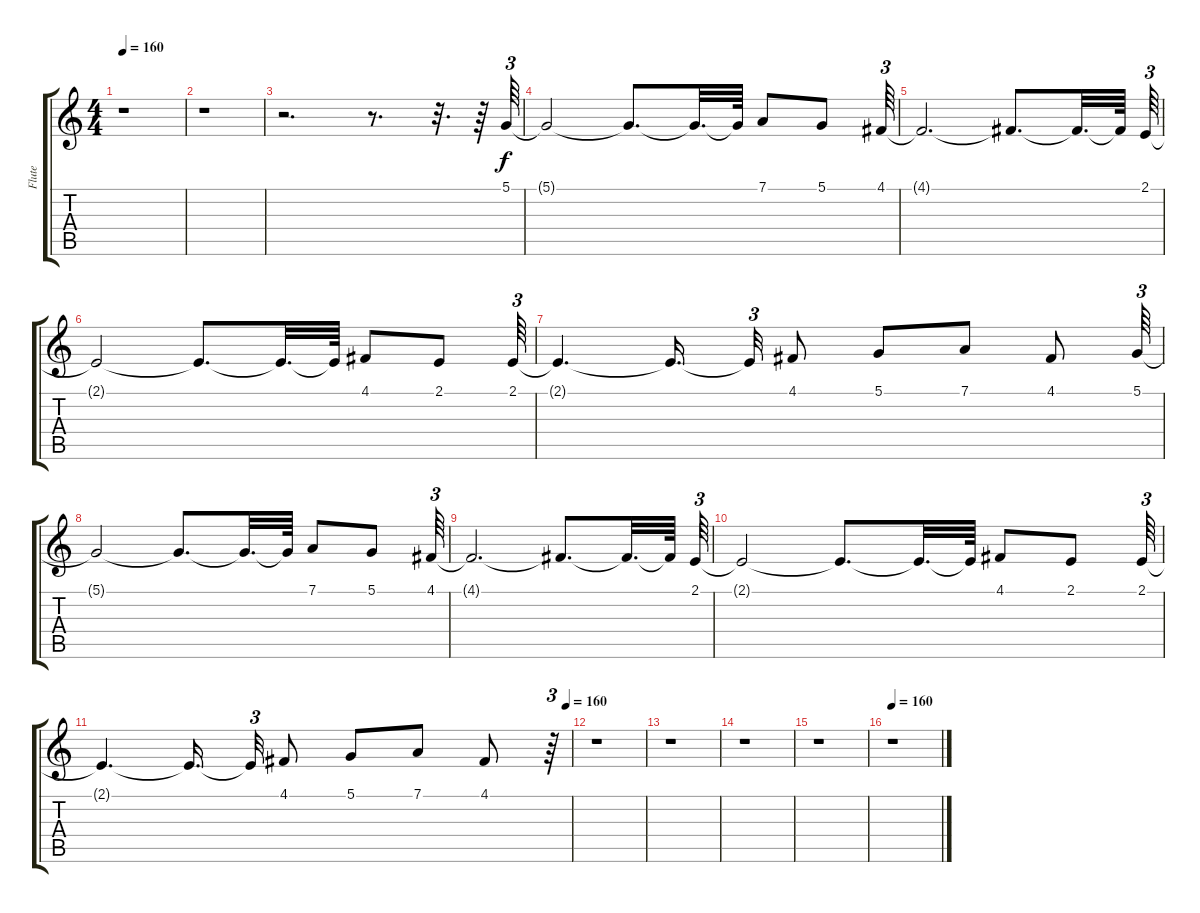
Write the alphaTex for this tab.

\track ("Flute" "Flute") {instrument frenchhorn}
\staff {score tabs}
\tuning (D4 A3 F3 C3 G2 D2) {hide}
\ts (4 4)
\tempo 160
\clef g2
\ks c
r.1{dy f} |
r.1 |
r.2{d} r.8{d} r.32{d} r.64 5.1.64{tu (3 2)} |
5.1{t}.2 5.1{t}.8{d} 5.1{t}.32{d} 5.1{t}.64 7.1.8 5.1.8 4.1.64{tu (3 2)} |
4.1{t}.2{d} 4.1{t}.8{d} 4.1{t}.32{d} 4.1{t}.64 2.1.64{tu (3 2)} |
2.1{t}.2 2.1{t}.8{d} 2.1{t}.32{d} 2.1{t}.64 4.1.8 2.1.8 2.1.64{tu (3 2)} |
2.1{t}.4{d} 2.1{t}.16{d beam splitsecondary} 2.1{t}.32{tu (3 2)} 4.1.8 5.1.8 7.1.8 4.1.8 5.1.64{tu (3 2)} |
5.1{t}.2 5.1{t}.8{d} 5.1{t}.32{d} 5.1{t}.64 7.1.8 5.1.8 4.1.64{tu (3 2)} |
4.1{t}.2{d} 4.1{t}.8{d} 4.1{t}.32{d} 4.1{t}.64 2.1.64{tu (3 2)} |
2.1{t}.2 2.1{t}.8{d} 2.1{t}.32{d} 2.1{t}.64 4.1.8 2.1.8 2.1.64{tu (3 2)} |
\tempo (160 0.9895833333333334)
2.1{t}.4{d} 2.1{t}.16{d beam splitsecondary} 2.1{t}.32{tu (3 2)} 4.1.8 5.1.8 7.1.8 4.1.8 r.64{tu (3 2)} |
r.1 |
r.1 |
r.1 |
r.1 |
\tempo 160
r.1
